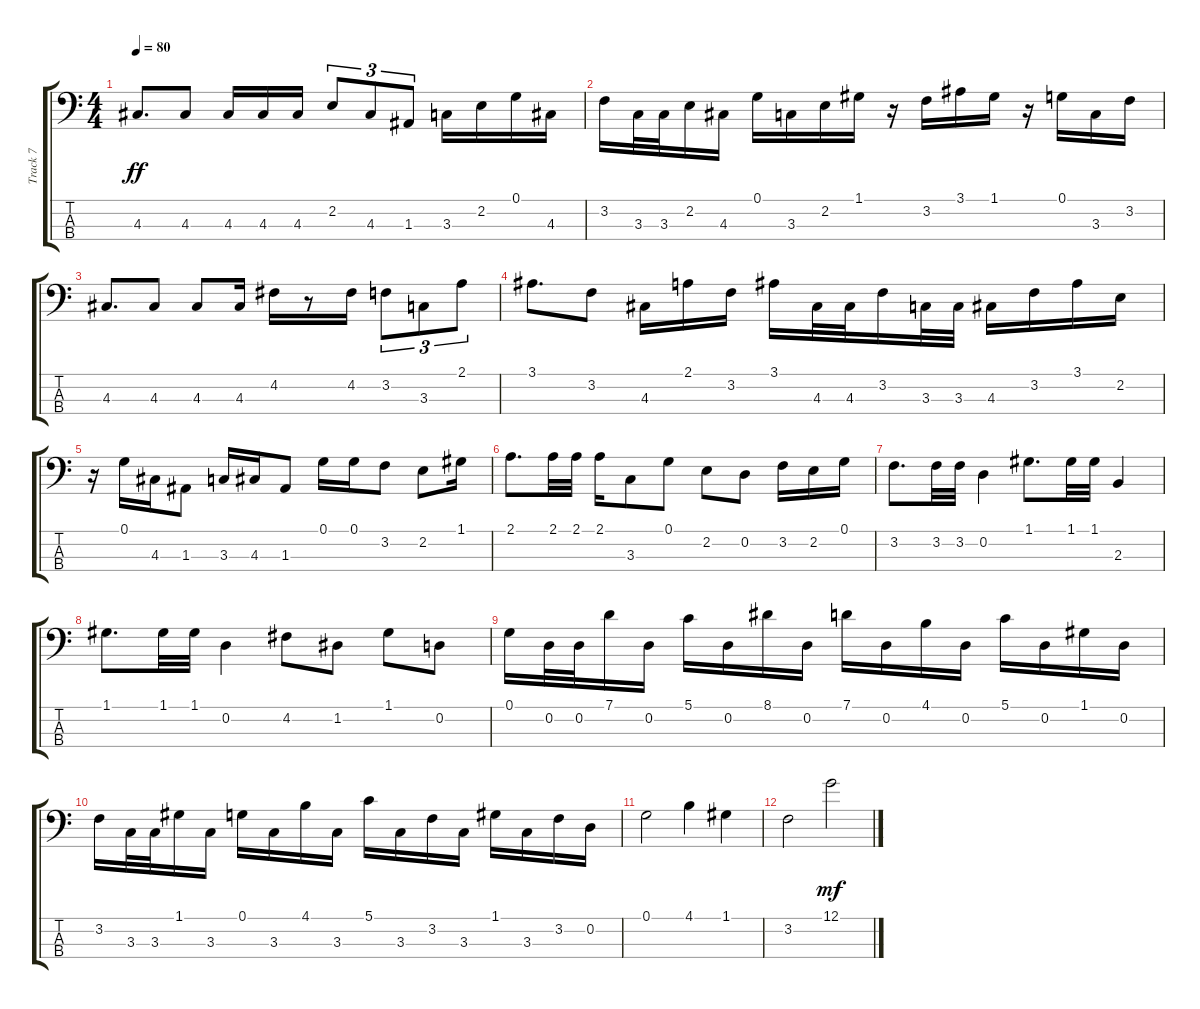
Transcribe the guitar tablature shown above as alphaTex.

\track ("Track 7" "Track 7") {instrument fretlessbass}
\staff {score tabs}
\tuning (G2 D2 A1 E1) {hide}
\ts (4 4)
\tempo 80
\clef f4
\ks c
4.3.8{d dy ff} 4.3.8 4.3.16 4.3.16 4.3.16 2.2.8{tu (3 2)} 4.3.8{tu (3 2)} 1.3.8{tu (3 2)} 3.3.16 2.2.16 0.1.16 4.3.16 |
3.2.16 3.3.32 3.3.32 2.2.16 4.3.16 0.1.16 3.3.16 2.2.16 1.1.16 r.16 3.2.16 3.1.16 1.1.16 r.16 0.1.16 3.3.16 3.2.16 |
4.3.8{d} 4.3.8 4.3.8 4.3.16 4.2.16 r.8 4.2.16 3.2.8{tu (3 2)} 3.3.8{tu (3 2)} 2.1.8{tu (3 2)} |
3.1.8{d} 3.2.8 4.3.16 2.1.16 3.2.16 3.1.16 4.3.32 4.3.32 3.2.16 3.3.32 3.3.32 4.3.16 3.2.16 3.1.16 2.2.16 |
r.16 0.1.16 4.3.16 1.3.8 3.3.16 4.3.16 1.3.8 0.1.16 0.1.16 3.2.8 2.2.8 1.1.16 |
2.1.8{d} 2.1.32 2.1.32 2.1.16 3.3.8 0.1.8 2.2.8 0.2.8 3.2.16 2.2.16 0.1.16 |
3.2.8{d} 3.2.32 3.2.32 0.2.4 1.1.8{d} 1.1.32 1.1.32 2.3.4 |
1.1.8{d} 1.1.32 1.1.32 0.2.4 4.2.8 1.2.8 1.1.8 0.2.8 |
0.1.16 0.2.32 0.2.32 7.1.16 0.2.16 5.1.16 0.2.16 8.1.16 0.2.16 7.1.16 0.2.16 4.1.16 0.2.16 5.1.16 0.2.16 1.1.16 0.2.16 |
3.2.16 3.3.32 3.3.32 1.1.16 3.3.16 0.1.16 3.3.16 4.1.16 3.3.16 5.1.16 3.3.16 3.2.16 3.3.16 1.1.16 3.3.16 3.2.16 0.2.16 |
0.1.2 4.1.4 1.1.4 |
3.2.2 12.1.2{dy mf}
